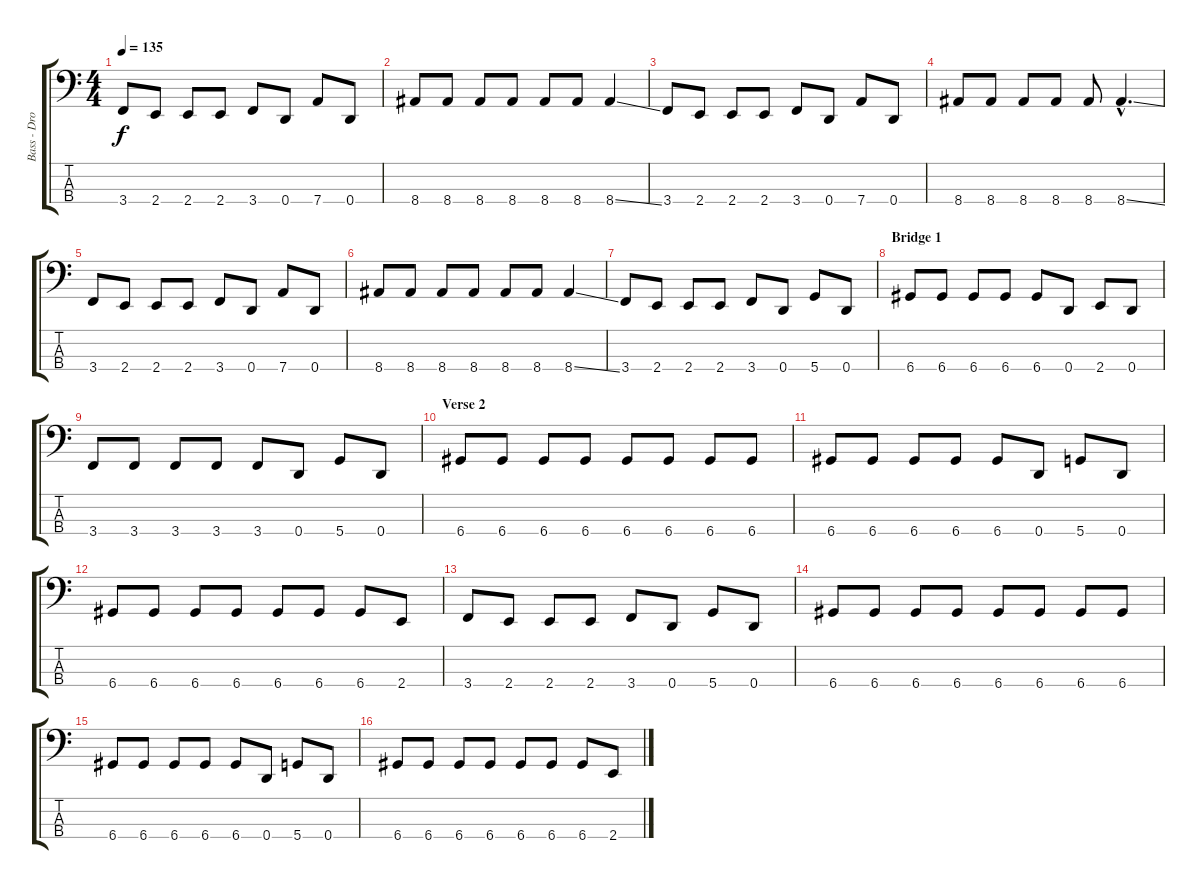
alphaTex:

\track ("Bass - Drop D" "Bass - Dro") {instrument electricbasspick}
\staff {score tabs}
\tuning (G2 D2 A1 D1) {hide}
\ts (4 4)
\tempo 135
\clef f4
\ks c
3.4.8{dy f} 2.4.8 2.4.8 2.4.8 3.4.8 0.4.8 7.4.8 0.4.8 |
8.4.8 8.4.8 8.4.8 8.4.8 8.4.8 8.4.8 8.4{ss}.4 |
3.4.8 2.4.8 2.4.8 2.4.8 3.4.8 0.4.8 7.4.8 0.4.8 |
8.4.8 8.4.8 8.4.8 8.4.8 8.4.8 8.4{ss hac}.4{d} |
3.4.8 2.4.8 2.4.8 2.4.8 3.4.8 0.4.8 7.4.8 0.4.8 |
8.4.8 8.4.8 8.4.8 8.4.8 8.4.8 8.4.8 8.4{ss}.4 |
3.4.8 2.4.8 2.4.8 2.4.8 3.4.8 0.4.8 5.4.8 0.4.8 |
\section ("" "Bridge 1")
6.4.8 6.4.8 6.4.8 6.4.8 6.4.8 0.4.8 2.4.8 0.4.8 |
3.4.8 3.4.8 3.4.8 3.4.8 3.4.8 0.4.8 5.4.8 0.4.8 |
\section ("" "Verse 2")
6.4.8 6.4.8 6.4.8 6.4.8 6.4.8 6.4.8 6.4.8 6.4.8 |
6.4.8 6.4.8 6.4.8 6.4.8 6.4.8 0.4.8 5.4.8 0.4.8 |
6.4.8 6.4.8 6.4.8 6.4.8 6.4.8 6.4.8 6.4.8 2.4.8 |
3.4.8 2.4.8 2.4.8 2.4.8 3.4.8 0.4.8 5.4.8 0.4.8 |
6.4.8 6.4.8 6.4.8 6.4.8 6.4.8 6.4.8 6.4.8 6.4.8 |
6.4.8 6.4.8 6.4.8 6.4.8 6.4.8 0.4.8 5.4.8 0.4.8 |
6.4.8 6.4.8 6.4.8 6.4.8 6.4.8 6.4.8 6.4.8 2.4.8
